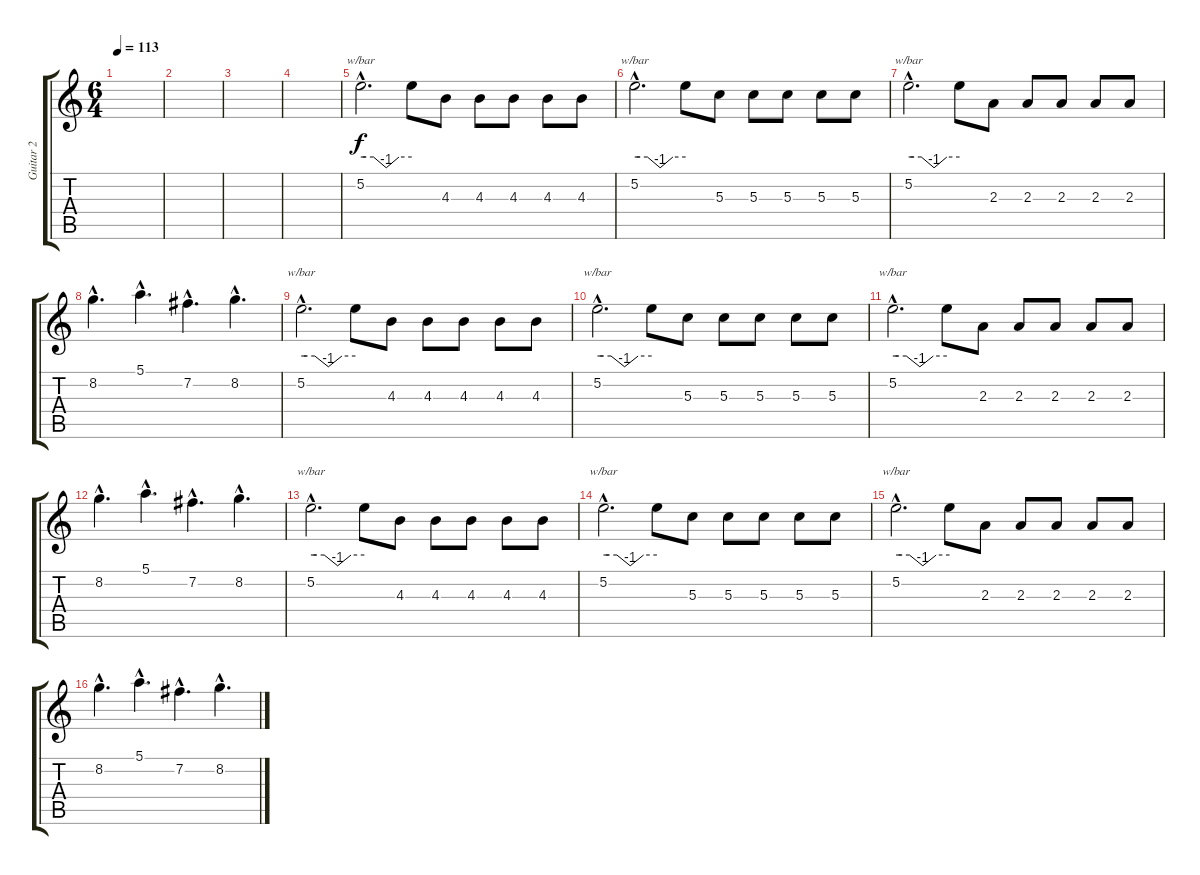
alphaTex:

\track ("Guitar 2" "Guitar 2") {instrument distortionguitar}
\staff {score tabs}
\tuning (E4 B3 G3 D3 A2 E2) {hide}
\ts (6 4)
\tempo 113
\clef g2
\ks c
|
|
|
|
5.2{hac}.2{d tbe (custom default 0 0 6 0 15 0 30 -4 45 0 60 0)} 5.2{t}.8 4.3.8 4.3.8 4.3.8 4.3.8 4.3.8 |
5.2{hac}.2{d tbe (custom default 0 0 6 0 15 0 30 -4 45 0 60 0)} 5.2{t}.8 5.3.8 5.3.8 5.3.8 5.3.8 5.3.8 |
5.2{hac}.2{d tbe (custom default 0 0 6 0 15 0 30 -4 45 0 60 0)} 5.2{t}.8 2.3.8 2.3.8 2.3.8 2.3.8 2.3.8 |
8.2{hac}.4{d} 5.1{hac}.4{d} 7.2{hac}.4{d} 8.2{hac}.4{d} |
5.2{hac}.2{d tbe (custom default 0 0 6 0 15 0 30 -4 45 0 60 0)} 5.2{t}.8 4.3.8 4.3.8 4.3.8 4.3.8 4.3.8 |
5.2{hac}.2{d tbe (custom default 0 0 6 0 15 0 30 -4 45 0 60 0)} 5.2{t}.8 5.3.8 5.3.8 5.3.8 5.3.8 5.3.8 |
5.2{hac}.2{d tbe (custom default 0 0 6 0 15 0 30 -4 45 0 60 0)} 5.2{t}.8 2.3.8 2.3.8 2.3.8 2.3.8 2.3.8 |
8.2{hac}.4{d} 5.1{hac}.4{d} 7.2{hac}.4{d} 8.2{hac}.4{d} |
5.2{hac}.2{d tbe (custom default 0 0 6 0 15 0 30 -4 45 0 60 0)} 5.2{t}.8 4.3.8 4.3.8 4.3.8 4.3.8 4.3.8 |
5.2{hac}.2{d tbe (custom default 0 0 6 0 15 0 30 -4 45 0 60 0)} 5.2{t}.8 5.3.8 5.3.8 5.3.8 5.3.8 5.3.8 |
5.2{hac}.2{d tbe (custom default 0 0 6 0 15 0 30 -4 45 0 60 0)} 5.2{t}.8 2.3.8 2.3.8 2.3.8 2.3.8 2.3.8 |
8.2{hac}.4{d} 5.1{hac}.4{d} 7.2{hac}.4{d} 8.2{hac}.4{d}
